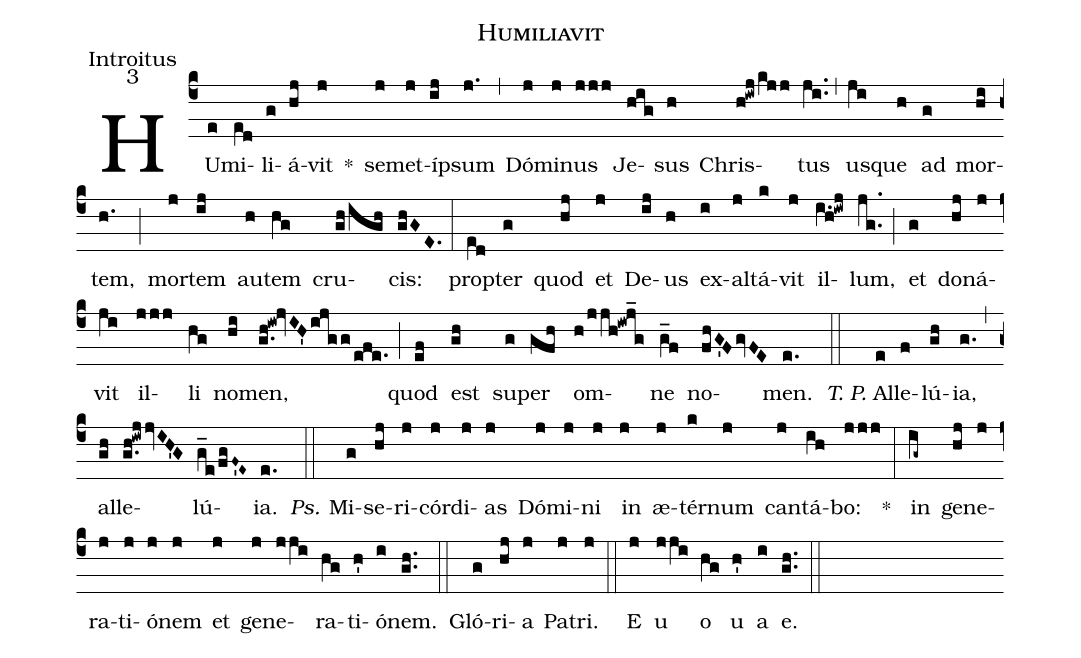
name: Humiliavit;
office-part: Introitus;
mode: 3;
%%
(c4) HU(e)mi(e[ll:1]d)li(g)á(hj)vit(j) *() se(j)met(j)íp(ij)sum(j.) (,) Dó(j)mi(j)nus(jjj) Je(hig)sus(h) Chris(h!iwj/kjj)tus(ji..) (,) us(ji)que(h) ad(g) mor(hi)tem,(h.) (;) mor(j)tem(ij) au(h)tem(hg) cru(gh/igh)cis:(ghGE.) (:)
prop(e[ll:1]d)ter(g) quod(hj) et(j) De(ij)us(h) ex(i)al(j)tá(k)vit(j) il(i.h!iwj)lum,(jg..) (;) et(g) do(hj)ná(j)vit(ji) il(jjj)li(hg) no(hi)men,(g.h!iw!jvIH'ijgg/efe.) (;) quod(ef) est(gh) su(g)per(gfh) om(h/jjh!iwj_g)ne(g_f) no(fhG'FgvFE)men.(e.) (::)
<i>T. P.</i> Al(e)le(f)lú(gh)ia,(g.) (,) al(gh)le(g.h!iwj/jvIH'G)lú(g_e/fgF~'E~)ia.(e.) (::)
<i>Ps.</i> Mi(g)se(hj)ri(j)cór(j)di(j)as(j) Dó(j)mi(j)ni(j) in(j) æ(j)tér(k)num(j) can(j)tá(ih)bo:(jjj) *(:)
in(ig~) ge(hj)ne(j)ra(j)ti(j)ó(j)nem(j) et(j) ge(j)ne(jji)ra(hg)ti(h')ó(i)nem.(gh..) (::)
Gló(g)ri(hj)a(j) Pa(j)tri.(j) (::)
<eu>E(j) u(jji) o(hg) u(h') a(i) e.</eu>(gh..) (::)
